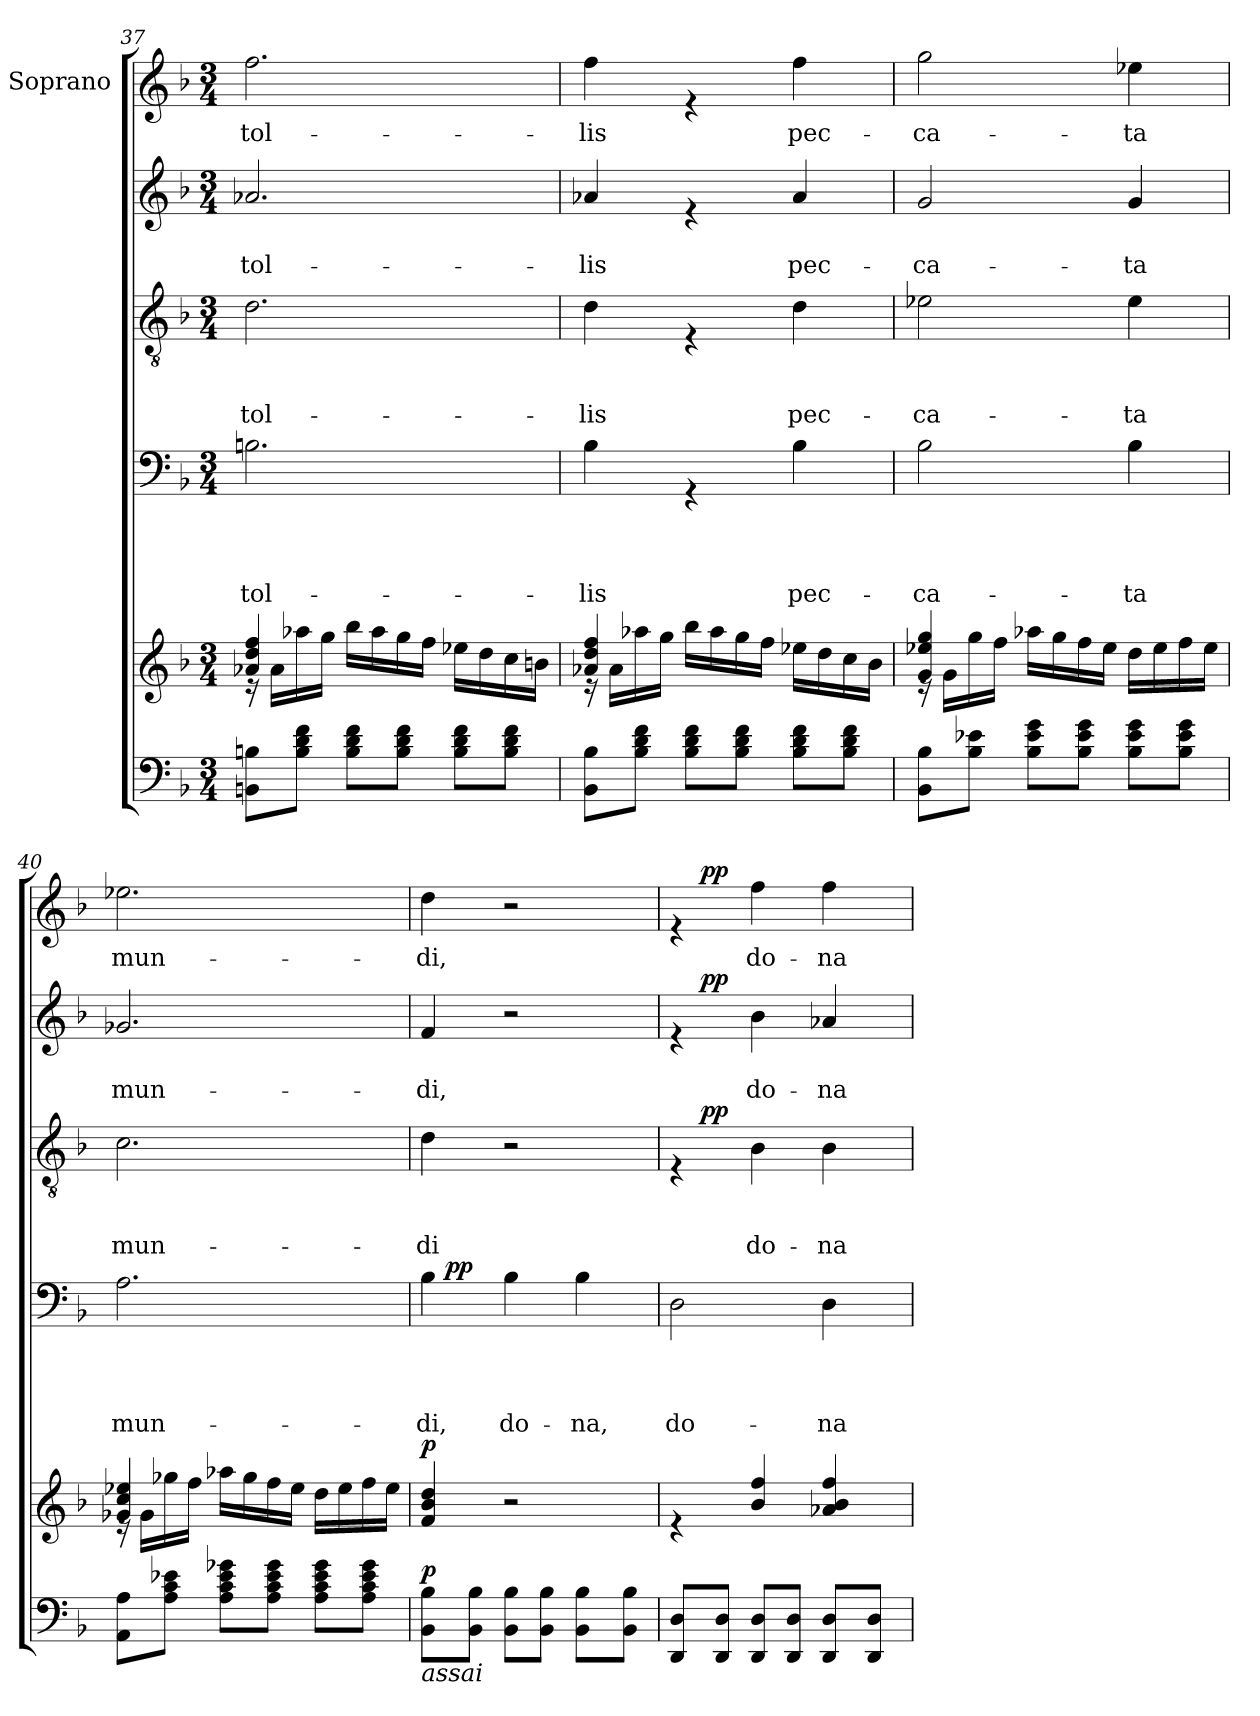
**kern	**dynam	**kern	**dynam	**kern	**text	**text	**text	**text	**dynam	**kern	**text	**text	**text	**dynam	**kern	**text	**text	**dynam	**kern	**text	**dynam
*part6	*part6	*part5	*part5	*part4	*part4	*part4	*part4	*part4	*part4	*part3	*part3	*part3	*part3	*part3	*part2	*part2	*part2	*part2	*part1	*part1	*part1
*staff6	*staff6	*staff5	*staff5	*staff4	*staff4	*staff4	*staff4	*staff4	*staff4	*staff3	*staff3	*staff3	*staff3	*staff3	*staff2	*staff2	*staff2	*staff2	*staff1	*staff1	*staff1
*	*	*	*	*	*	*	*	*	*	*	*	*	*	*	*	*	*	*	*I"Soprano	*	*
!!LO:PB:g=z
*clefF4	*	*clefG2	*	*clefF4	*	*	*	*	*	*clefGv2	*	*	*	*	*clefG2	*	*	*	*clefG2	*	*
*k[b-]	*	*k[b-]	*	*k[b-]	*	*	*	*	*	*k[b-]	*	*	*	*	*k[b-]	*	*	*	*k[b-]	*	*
*F:	*	*F:	*	*F:	*	*	*	*	*	*F:	*	*	*	*	*F:	*	*	*	*F:	*	*
*M3/4	*	*M3/4	*	*M3/4	*	*	*	*	*	*M3/4	*	*	*	*	*M3/4	*	*	*	*M3/4	*	*
=37	=37	=37	=37	=37	=37	=37	=37	=37	=37	=37	=37	=37	=37	=37	=37	=37	=37	=37	=37	=37	=37
*	*	*^	*	*	*	*	*	*	*	*	*	*	*	*	*	*	*	*	*	*	*
!	!	!	!	!	!	!	!	!	!LO:LY:b	!	!	!	!	!LO:LY:b	!	!	!	!LO:LY:b	!	!	!LO:LY:b	!
8BBn\ 8Bn\L	.	4a-X/ 4dd/ 4ff/	16rd	.	2.Bn\	.	.	.	tol-	.	2.d\	.	.	tol-	.	2.a-X/	.	tol-	.	2.ff\	tol-	.
.	.	.	16a-\LL	.	.	.	.	.	.	.	.	.	.	.	.	.	.	.	.	.	.	.
8B\ 8d\ 8f\J	.	.	16aa-X\	.	.	.	.	.	.	.	.	.	.	.	.	.	.	.	.	.	.	.
.	.	.	16gg\JJ	.	.	.	.	.	.	.	.	.	.	.	.	.	.	.	.	.	.	.
8B\ 8d\ 8f\L	.	2ryy	16bb-\LL	.	.	.	.	.	.	.	.	.	.	.	.	.	.	.	.	.	.	.
.	.	.	16aa-\	.	.	.	.	.	.	.	.	.	.	.	.	.	.	.	.	.	.	.
8B\ 8d\ 8f\J	.	.	16gg\	.	.	.	.	.	.	.	.	.	.	.	.	.	.	.	.	.	.	.
.	.	.	16ff\JJ	.	.	.	.	.	.	.	.	.	.	.	.	.	.	.	.	.	.	.
8B\ 8d\ 8f\L	.	.	16ee-X\LL	.	.	.	.	.	.	.	.	.	.	.	.	.	.	.	.	.	.	.
.	.	.	16dd\	.	.	.	.	.	.	.	.	.	.	.	.	.	.	.	.	.	.	.
8B\ 8d\ 8f\J	.	.	16cc\	.	.	.	.	.	.	.	.	.	.	.	.	.	.	.	.	.	.	.
.	.	.	16bn\JJ	.	.	.	.	.	.	.	.	.	.	.	.	.	.	.	.	.	.	.
=38	=38	=38	=38	=38	=38	=38	=38	=38	=38	=38	=38	=38	=38	=38	=38	=38	=38	=38	=38	=38	=38	=38
!	!	!	!	!	!	!	!	!	!LO:LY:b	!	!	!	!	!LO:LY:b	!	!	!	!LO:LY:b	!	!	!LO:LY:b	!
8BB-\ 8B-\L	.	4a-X/ 4dd/ 4ff/	16rd	.	4B-\	.	.	.	-lis	.	4d\	.	.	-lis	.	4a-X/	.	-lis	.	4ff\	-lis	.
.	.	.	16a-\LL	.	.	.	.	.	.	.	.	.	.	.	.	.	.	.	.	.	.	.
8B-\ 8d\ 8f\J	.	.	16aa-X\	.	.	.	.	.	.	.	.	.	.	.	.	.	.	.	.	.	.	.
.	.	.	16gg\JJ	.	.	.	.	.	.	.	.	.	.	.	.	.	.	.	.	.	.	.
8B-\ 8d\ 8f\L	.	2ryy	16bb-\LL	.	4rGG	.	.	.	.	.	4rE	.	.	.	.	4re	.	.	.	4re	.	.
.	.	.	16aa-\	.	.	.	.	.	.	.	.	.	.	.	.	.	.	.	.	.	.	.
8B-\ 8d\ 8f\J	.	.	16gg\	.	.	.	.	.	.	.	.	.	.	.	.	.	.	.	.	.	.	.
.	.	.	16ff\JJ	.	.	.	.	.	.	.	.	.	.	.	.	.	.	.	.	.	.	.
!	!	!	!	!	!	!	!	!	!LO:LY:b	!	!	!	!	!LO:LY:b	!	!	!	!LO:LY:b	!	!	!LO:LY:b	!
8B-\ 8d\ 8f\L	.	.	16ee-X\LL	.	4B-\	.	.	.	pec-	.	4d\	.	.	pec-	.	4a-/	.	pec-	.	4ff\	pec-	.
.	.	.	16dd\	.	.	.	.	.	.	.	.	.	.	.	.	.	.	.	.	.	.	.
8B-\ 8d\ 8f\J	.	.	16cc\	.	.	.	.	.	.	.	.	.	.	.	.	.	.	.	.	.	.	.
.	.	.	16b-\JJ	.	.	.	.	.	.	.	.	.	.	.	.	.	.	.	.	.	.	.
=39	=39	=39	=39	=39	=39	=39	=39	=39	=39	=39	=39	=39	=39	=39	=39	=39	=39	=39	=39	=39	=39	=39
!	!	!	!	!	!	!	!	!	!LO:LY:b	!	!	!	!	!LO:LY:b	!	!	!	!LO:LY:b	!	!	!LO:LY:b	!
8BB-\ 8B-\L	.	4g/ 4ee-X/ 4gg/	16rd	.	2B-\	.	.	.	-ca-	.	2e-X\	.	.	-ca-	.	2g/	.	-ca-	.	2gg\	-ca-	.
.	.	.	16g\LL	.	.	.	.	.	.	.	.	.	.	.	.	.	.	.	.	.	.	.
8B-\ 8e-X\J	.	.	16gg\	.	.	.	.	.	.	.	.	.	.	.	.	.	.	.	.	.	.	.
.	.	.	16ff\JJ	.	.	.	.	.	.	.	.	.	.	.	.	.	.	.	.	.	.	.
8B-\ 8e-\ 8g\L	.	2ryy	16aa-X\LL	.	.	.	.	.	.	.	.	.	.	.	.	.	.	.	.	.	.	.
.	.	.	16gg\	.	.	.	.	.	.	.	.	.	.	.	.	.	.	.	.	.	.	.
8B-\ 8e-\ 8g\J	.	.	16ff\	.	.	.	.	.	.	.	.	.	.	.	.	.	.	.	.	.	.	.
.	.	.	16ee-\JJ	.	.	.	.	.	.	.	.	.	.	.	.	.	.	.	.	.	.	.
!	!	!	!	!	!	!	!	!	!LO:LY:b	!	!	!	!	!LO:LY:b	!	!	!	!LO:LY:b	!	!	!LO:LY:b	!
8B-\ 8e-\ 8g\L	.	.	16dd\LL	.	4B-\	.	.	.	-ta	.	4e-\	.	.	-ta	.	4g/	.	-ta	.	4ee-X\	-ta	.
.	.	.	16ee-\	.	.	.	.	.	.	.	.	.	.	.	.	.	.	.	.	.	.	.
8B-\ 8e-\ 8g\J	.	.	16ff\	.	.	.	.	.	.	.	.	.	.	.	.	.	.	.	.	.	.	.
.	.	.	16ee-\JJ	.	.	.	.	.	.	.	.	.	.	.	.	.	.	.	.	.	.	.
=40	=40	=40	=40	=40	=40	=40	=40	=40	=40	=40	=40	=40	=40	=40	=40	=40	=40	=40	=40	=40	=40	=40
!	!	!	!	!	!	!	!	!	!LO:LY:b	!	!	!	!	!LO:LY:b	!	!	!	!LO:LY:b	!	!	!LO:LY:b	!
8AA\ 8A\L	.	4g-X/ 4cc/ 4ee-X/	16rd	.	2.A\	.	.	.	mun-	.	2.c\	.	.	mun-	.	2.g-X/	.	mun-	.	2.ee-X\	mun-	.
.	.	.	16g-\LL	.	.	.	.	.	.	.	.	.	.	.	.	.	.	.	.	.	.	.
8A\ 8c\ 8e-X\J	.	.	16gg-X\	.	.	.	.	.	.	.	.	.	.	.	.	.	.	.	.	.	.	.
.	.	.	16ff\JJ	.	.	.	.	.	.	.	.	.	.	.	.	.	.	.	.	.	.	.
8A\ 8c\ 8e-\ 8g-X\L	.	2ryy	16aa-X\LL	.	.	.	.	.	.	.	.	.	.	.	.	.	.	.	.	.	.	.
.	.	.	16gg-\	.	.	.	.	.	.	.	.	.	.	.	.	.	.	.	.	.	.	.
8A\ 8c\ 8e-\ 8g-\J	.	.	16ff\	.	.	.	.	.	.	.	.	.	.	.	.	.	.	.	.	.	.	.
.	.	.	16ee-\JJ	.	.	.	.	.	.	.	.	.	.	.	.	.	.	.	.	.	.	.
8A\ 8c\ 8e-\ 8g-\L	.	.	16dd\LL	.	.	.	.	.	.	.	.	.	.	.	.	.	.	.	.	.	.	.
.	.	.	16ee-\	.	.	.	.	.	.	.	.	.	.	.	.	.	.	.	.	.	.	.
8A\ 8c\ 8e-\ 8g-\J	.	.	16ff\	.	.	.	.	.	.	.	.	.	.	.	.	.	.	.	.	.	.	.
.	.	.	16ee-\JJ	.	.	.	.	.	.	.	.	.	.	.	.	.	.	.	.	.	.	.
!!LO:LB:g=z
=41	=41	=41	=41	=41	=41	=41	=41	=41	=41	=41	=41	=41	=41	=41	=41	=41	=41	=41	=41	=41	=41	=41
!	!	!LO:TX:b:i:t=assai	!	!	!	!	!	!	!	!	!	!	!	!	!	!	!	!	!	!	!	!
!LO:TX:b:i:t=assai	!	!	!	!	!	!	!	!	!	!	!	!	!	!	!	!	!	!	!	!	!	!
!	!LO:DY:a	!	!	!LO:DY:a	!	!	!	!	!LO:LY:b	!	!	!	!	!LO:LY:b	!	!	!	!LO:LY:b	!	!	!LO:LY:b	!
*	*	*v	*v	*	*^	*	*	*	*	*	*	*	*	*	*	*	*	*	*	*	*	*
8BB-\ 8B-\L	p	4f/ 4b-/ 4dd/	p	4B-\	16ryy	.	.	.	-di,	.	4d\	.	.	-di	.	4f/	.	-di,	.	4dd\	-di,	.
!	!	!	!	!	!	!	!	!	!	!LO:DY:a	!	!	!	!	!	!	!	!	!	!	!	!
.	.	.	.	.	2ryy	.	.	.	.	pp	.	.	.	.	.	.	.	.	.	.	.	.
8BB-\ 8B-\J	.	.	.	.	.	.	.	.	.	.	.	.	.	.	.	.	.	.	.	.	.	.
!	!	!	!	!	!	!	!	!	!LO:LY:b	!	!	!	!	!	!	!	!	!	!	!	!	!
8BB-\ 8B-\L	.	2r	.	4B-\	.	.	.	.	do-	.	2r	.	.	.	.	2r	.	.	.	2r	.	.
8BB-\ 8B-\J	.	.	.	.	.	.	.	.	.	.	.	.	.	.	.	.	.	.	.	.	.	.
!	!	!	!	!	!	!	!	!	!LO:LY:b	!	!	!	!	!	!	!	!	!	!	!	!	!
8BB-\ 8B-\L	.	.	.	4B-\	.	.	.	.	-na,	.	.	.	.	.	.	.	.	.	.	.	.	.
.	.	.	.	.	8.ryy	.	.	.	.	.	.	.	.	.	.	.	.	.	.	.	.	.
8BB-\ 8B-\J	.	.	.	.	.	.	.	.	.	.	.	.	.	.	.	.	.	.	.	.	.	.
=42	=42	=42	=42	=42	=42	=42	=42	=42	=42	=42	=42	=42	=42	=42	=42	=42	=42	=42	=42	=42	=42	=42
!	!	!	!	!	!	!	!	!	!	!	!	!	!	!	!	!	!	!	!	!LO:TX:a:B:t=N	!	!
!	!	!	!	!	!	!	!	!	!LO:LY:b	!	!	!	!	!	!	!	!	!	!	!	!	!
*	*	*	*	*v	*v	*	*	*	*	*	*^	*	*	*	*	*^	*	*	*	*^	*	*
8DD/ 8D/L	.	4re	.	2D\	.	.	.	do-	.	4rE	16.ryy	.	.	.	.	4re	16.ryy	.	.	.	4re	16.ryy	.	.
!	!	!	!	!	!	!	!	!	!	!	!	!	!	!	!LO:DY:a	!	!	!	!	!LO:DY:a	!	!	!	!LO:DY:a
.	.	.	.	.	.	.	.	.	.	.	2ryy	.	.	.	pp	.	2ryy	.	.	pp	.	2ryy	.	pp
8DD/ 8D/J	.	.	.	.	.	.	.	.	.	.	.	.	.	.	.	.	.	.	.	.	.	.	.	.
!	!	!	!	!	!	!	!	!	!	!	!	!	!	!LO:LY:b	!	!	!	!	!LO:LY:b	!	!	!	!LO:LY:b	!
8DD/ 8D/L	.	4b-/ 4ff/	.	.	.	.	.	.	.	4B-\	.	.	.	do-	.	4b-\	.	.	do-	.	4ff\	.	do-	.
8DD/ 8D/J	.	.	.	.	.	.	.	.	.	.	.	.	.	.	.	.	.	.	.	.	.	.	.	.
!	!	!	!	!	!	!	!	!LO:LY:b	!	!	!	!	!	!LO:LY:b	!	!	!	!	!LO:LY:b	!	!	!	!LO:LY:b	!
8DD/ 8D/L	.	4a-X/ 4b-/ 4ff/	.	4D\	.	.	.	-na	.	4B-\	.	.	.	-na	.	4a-X/	.	.	-na	.	4ff\	.	-na	.
.	.	.	.	.	.	.	.	.	.	.	8ryy	.	.	.	.	.	8ryy	.	.	.	.	8ryy	.	.
8DD/ 8D/J	.	.	.	.	.	.	.	.	.	.	.	.	.	.	.	.	.	.	.	.	.	.	.	.
.	.	.	.	.	.	.	.	.	.	.	32ryy	.	.	.	.	.	32ryy	.	.	.	.	32ryy	.	.
*	*	*	*	*	*	*	*	*	*	*v	*v	*	*	*	*	*	*	*	*	*	*v	*v	*	*
*	*	*	*	*	*	*	*	*	*	*	*	*	*	*	*v	*v	*	*	*	*	*	*
=	=	=	=	=	=	=	=	=	=	=	=	=	=	=	=	=	=	=	=	=	=
*-	*-	*-	*-	*-	*-	*-	*-	*-	*-	*-	*-	*-	*-	*-	*-	*-	*-	*-	*-	*-	*-
